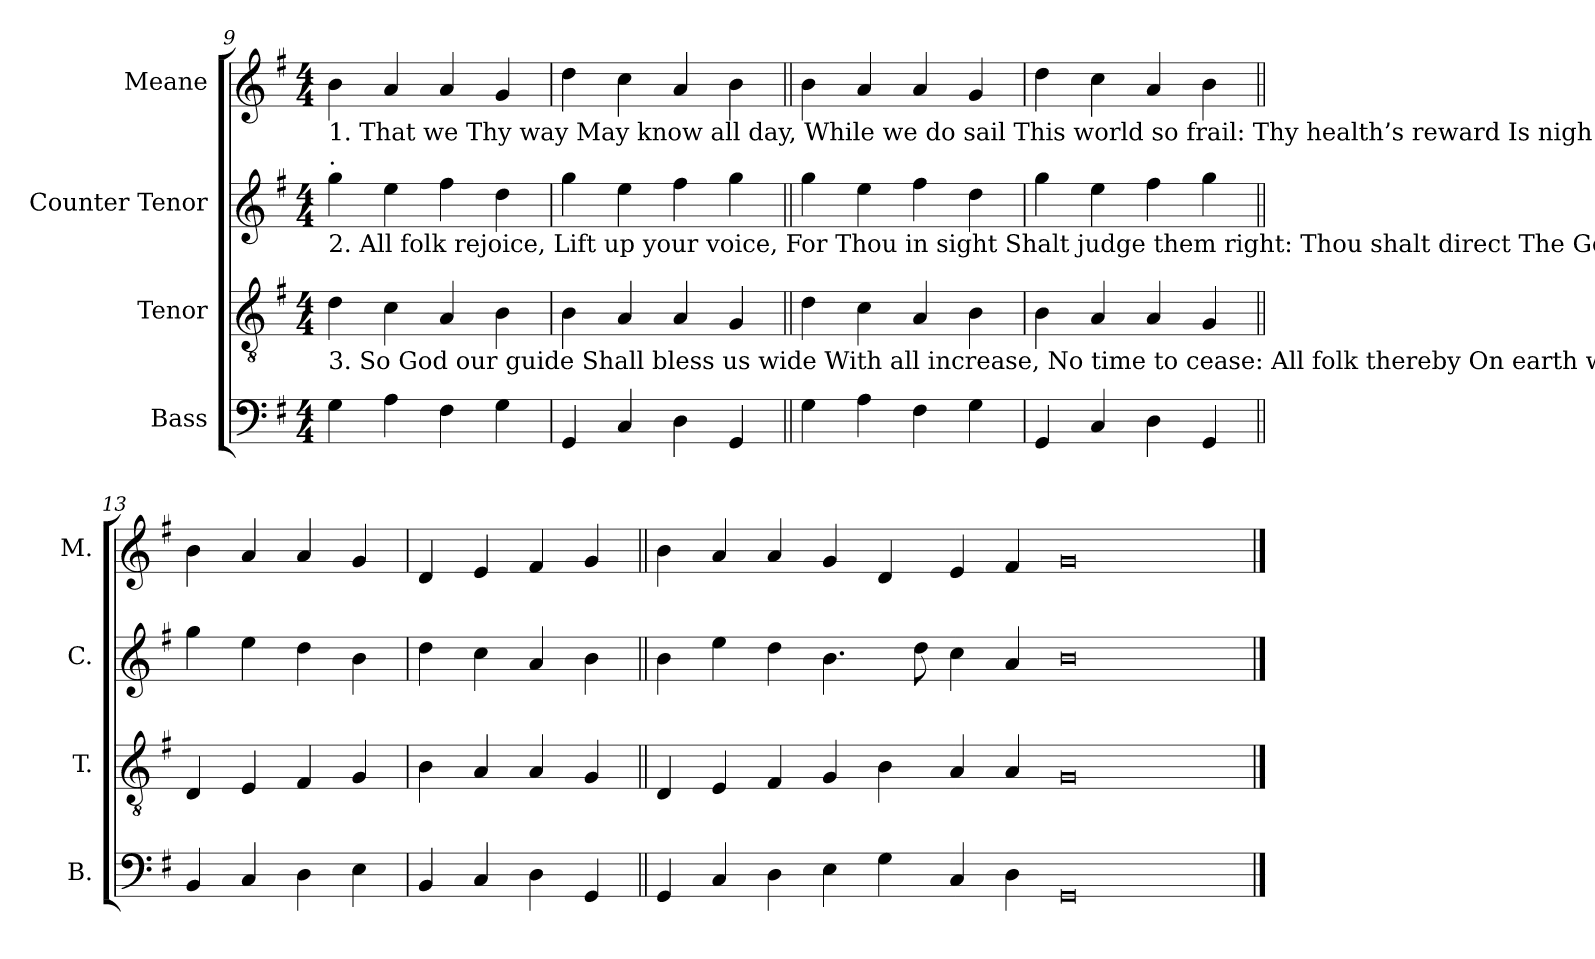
**kern	**kern	**kern	**kern
*part4	*part3	*part2	*part1
*staff4	*staff3	*staff2	*staff1
*I"Bass	*I"Tenor	*I"Counter Tenor	*I"Meane
*I'B.	*I'T.	*I'C.	*I'M.
*clefF4	*clefGv2	*clefG2	*clefG2
*k[f#]	*k[f#]	*k[f#]	*k[f#]
*M4/4	*M4/4	*M4/4	*M4/4
=9	=9	=9	=9
!	!	!	!LO:TX:b:t=1.  That we Thy way  May know all day,     While we do sail   This world so frail&colon;  Thy health’s reward  Is nigh declared,      As plain at eye         All Gentiles spy
!	!	!	!LO:TX:b:t=.
!	!	!LO:TX:b:t=2. All folk rejoice,      Lift up your voice,   For Thou in sight  Shalt judge them right&colon;  Thou shalt direct  The Gentiles sect,  In earth that be           To turn to Thee.	!
!	!LO:TX:b:t=3. So God our guide   Shall bless us wide  With all increase,  No time to cease&colon;       All folk thereby   On earth which lie    His name shall fear,   And love Him bear.	!	!
4G\	4d\	4gg\	4b\
4A\	4c\	4ee\	4a/
4F#\	4A/	4ff#\	4a/
4G\	4B\	4dd\	4g/
=10	=10	=10	=10
4GG/	4B\	4gg\	4dd\
4C/	4A/	4ee\	4cc\
4D\	4A/	4ff#\	4a/
4GG/	4G/	4gg\	4b\
=11||	=11||	=11||	=11||
4G\	4d\	4gg\	4b\
4A\	4c\	4ee\	4a/
4F#\	4A/	4ff#\	4a/
4G\	4B\	4dd\	4g/
=12	=12	=12	=12
4GG/	4B\	4gg\	4dd\
4C/	4A/	4ee\	4cc\
4D\	4A/	4ff#\	4a/
4GG/	4G/	4gg\	4b\
=13||	=13||	=13||	=13||
4BB/	4D/	4gg\	4b\
4C/	4E/	4ee\	4a/
4D\	4F#/	4dd\	4a/
4E\	4G/	4b\	4g/
=14	=14	=14	=14
4BB/	4B\	4dd\	4d/
4C/	4A/	4cc\	4e/
4D\	4A/	4a/	4f#/
4GG/	4G/	4b\	4g/
=15||	=15||	=15||	=15||
4GG/	4D/	4b\	4b\
4C/	4E/	4ee\	4a/
4D\	4F#/	4dd\	4a/
4E\	4G/	4.b\	4g/
4G\	4B\	.	4d/
.	.	8dd\	.
4C/	4A/	4cc\	4e/
4D\	4A/	4a/	4f#/
0GG	0G	0b	0g
==	==	==	==
*-	*-	*-	*-
